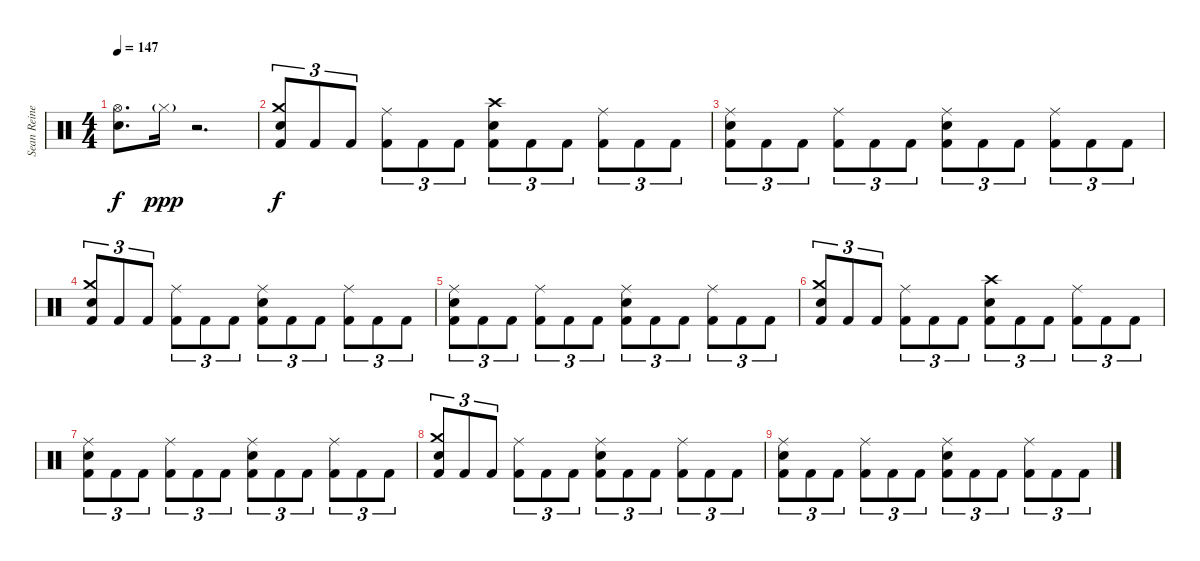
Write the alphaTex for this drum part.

\track ("Sean Reinert" "Sean Reine") {instrument percussion}
\staff {score}
\articulation defaults
\ts (4 4)
\tempo 147
\clef neutral
\ks c
("Hi-Hat (open)" "Snare (hit) 2").8{d dy f} "Hi-Hat (closed)"{g}.16{dy ppp} r.2{d} |
("Crash medium (hit)" "Snare (hit) 2" "Kick (hit) 2").8{tu (3 2) dy f} "Kick (hit) 2".8{tu (3 2)} "Kick (hit) 2".8{tu (3 2)} ("Ride (middle)" "Kick (hit) 2").8{tu (3 2)} "Kick (hit) 2".8{tu (3 2)} "Kick (hit) 2".8{tu (3 2)} ("Crash high (hit)" "Snare (hit) 2" "Kick (hit) 2").8{tu (3 2)} "Kick (hit) 2".8{tu (3 2)} "Kick (hit) 2".8{tu (3 2)} ("Ride (middle)" "Kick (hit) 2").8{tu (3 2)} "Kick (hit) 2".8{tu (3 2)} "Kick (hit) 2".8{tu (3 2)} |
("Ride (middle)" "Snare (hit) 2" "Kick (hit) 2").8{tu (3 2)} "Kick (hit) 2".8{tu (3 2)} "Kick (hit) 2".8{tu (3 2)} ("Ride (middle)" "Kick (hit) 2").8{tu (3 2)} "Kick (hit) 2".8{tu (3 2)} "Kick (hit) 2".8{tu (3 2)} ("Ride (middle)" "Snare (hit) 2" "Kick (hit) 2").8{tu (3 2)} "Kick (hit) 2".8{tu (3 2)} "Kick (hit) 2".8{tu (3 2)} ("Ride (middle)" "Kick (hit) 2").8{tu (3 2)} "Kick (hit) 2".8{tu (3 2)} "Kick (hit) 2".8{tu (3 2)} |
("Crash medium (hit)" "Snare (hit) 2" "Kick (hit) 2").8{tu (3 2)} "Kick (hit) 2".8{tu (3 2)} "Kick (hit) 2".8{tu (3 2)} ("Ride (middle)" "Kick (hit) 2").8{tu (3 2)} "Kick (hit) 2".8{tu (3 2)} "Kick (hit) 2".8{tu (3 2)} ("Ride (middle)" "Snare (hit) 2" "Kick (hit) 2").8{tu (3 2)} "Kick (hit) 2".8{tu (3 2)} "Kick (hit) 2".8{tu (3 2)} ("Ride (middle)" "Kick (hit) 2").8{tu (3 2)} "Kick (hit) 2".8{tu (3 2)} "Kick (hit) 2".8{tu (3 2)} |
("Ride (middle)" "Snare (hit) 2" "Kick (hit) 2").8{tu (3 2)} "Kick (hit) 2".8{tu (3 2)} "Kick (hit) 2".8{tu (3 2)} ("Ride (middle)" "Kick (hit) 2").8{tu (3 2)} "Kick (hit) 2".8{tu (3 2)} "Kick (hit) 2".8{tu (3 2)} ("Ride (middle)" "Snare (hit) 2" "Kick (hit) 2").8{tu (3 2)} "Kick (hit) 2".8{tu (3 2)} "Kick (hit) 2".8{tu (3 2)} ("Ride (middle)" "Kick (hit) 2").8{tu (3 2)} "Kick (hit) 2".8{tu (3 2)} "Kick (hit) 2".8{tu (3 2)} |
("Crash medium (hit)" "Snare (hit) 2" "Kick (hit) 2").8{tu (3 2)} "Kick (hit) 2".8{tu (3 2)} "Kick (hit) 2".8{tu (3 2)} ("Ride (middle)" "Kick (hit) 2").8{tu (3 2)} "Kick (hit) 2".8{tu (3 2)} "Kick (hit) 2".8{tu (3 2)} ("Crash high (hit)" "Snare (hit) 2" "Kick (hit) 2").8{tu (3 2)} "Kick (hit) 2".8{tu (3 2)} "Kick (hit) 2".8{tu (3 2)} ("Ride (middle)" "Kick (hit) 2").8{tu (3 2)} "Kick (hit) 2".8{tu (3 2)} "Kick (hit) 2".8{tu (3 2)} |
("Ride (middle)" "Snare (hit) 2" "Kick (hit) 2").8{tu (3 2)} "Kick (hit) 2".8{tu (3 2)} "Kick (hit) 2".8{tu (3 2)} ("Ride (middle)" "Kick (hit) 2").8{tu (3 2)} "Kick (hit) 2".8{tu (3 2)} "Kick (hit) 2".8{tu (3 2)} ("Ride (middle)" "Snare (hit) 2" "Kick (hit) 2").8{tu (3 2)} "Kick (hit) 2".8{tu (3 2)} "Kick (hit) 2".8{tu (3 2)} ("Ride (middle)" "Kick (hit) 2").8{tu (3 2)} "Kick (hit) 2".8{tu (3 2)} "Kick (hit) 2".8{tu (3 2)} |
("Crash medium (hit)" "Snare (hit) 2" "Kick (hit) 2").8{tu (3 2)} "Kick (hit) 2".8{tu (3 2)} "Kick (hit) 2".8{tu (3 2)} ("Ride (middle)" "Kick (hit) 2").8{tu (3 2)} "Kick (hit) 2".8{tu (3 2)} "Kick (hit) 2".8{tu (3 2)} ("Ride (middle)" "Snare (hit) 2" "Kick (hit) 2").8{tu (3 2)} "Kick (hit) 2".8{tu (3 2)} "Kick (hit) 2".8{tu (3 2)} ("Ride (middle)" "Kick (hit) 2").8{tu (3 2)} "Kick (hit) 2".8{tu (3 2)} "Kick (hit) 2".8{tu (3 2)} |
("Ride (middle)" "Snare (hit) 2" "Kick (hit) 2").8{tu (3 2)} "Kick (hit) 2".8{tu (3 2)} "Kick (hit) 2".8{tu (3 2)} ("Ride (middle)" "Kick (hit) 2").8{tu (3 2)} "Kick (hit) 2".8{tu (3 2)} "Kick (hit) 2".8{tu (3 2)} ("Ride (middle)" "Snare (hit) 2" "Kick (hit) 2").8{tu (3 2)} "Kick (hit) 2".8{tu (3 2)} "Kick (hit) 2".8{tu (3 2)} ("Ride (middle)" "Kick (hit) 2").8{tu (3 2)} "Kick (hit) 2".8{tu (3 2)} "Kick (hit) 2".8{tu (3 2)}
